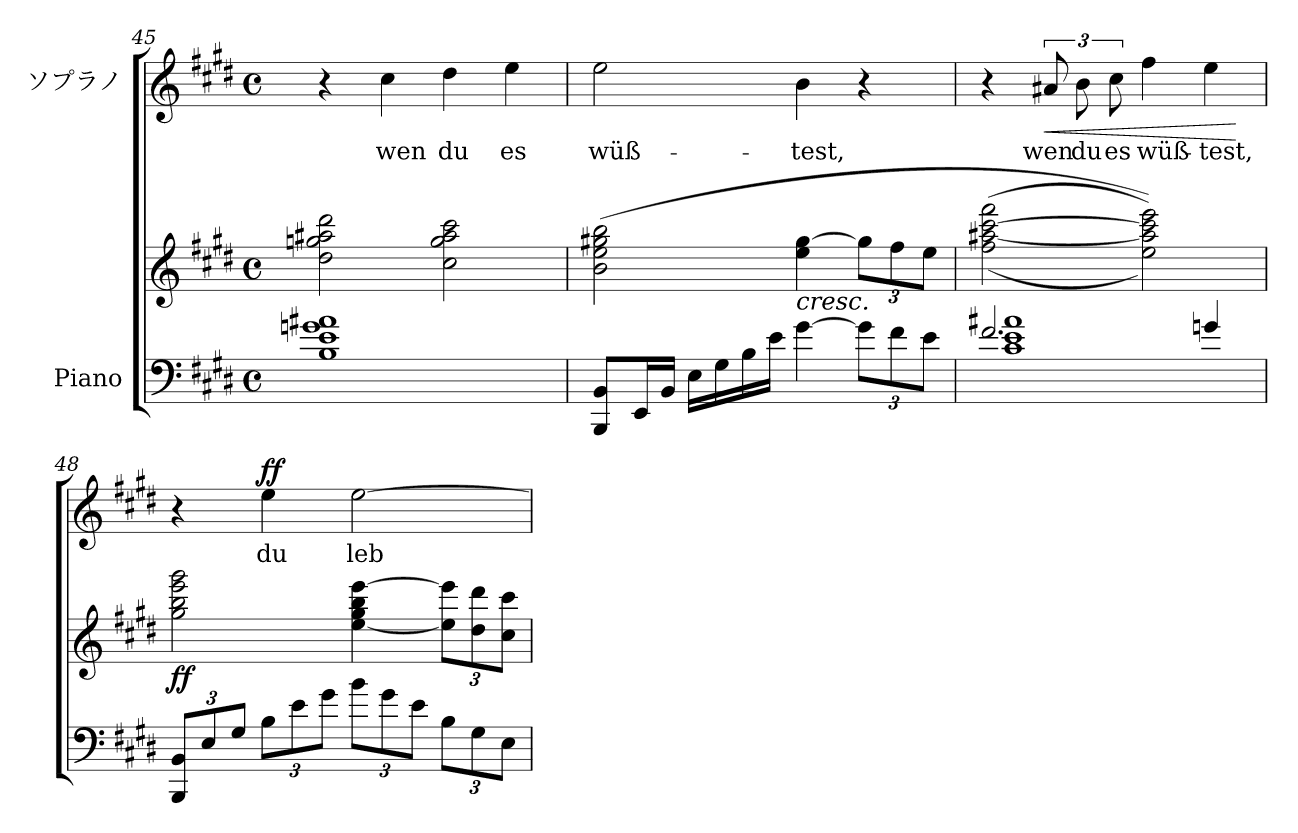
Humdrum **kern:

**kern	**kern	**dynam	**kern	**text	**dynam
*part2	*part2	*part2	*part1	*part1	*part1
*staff3	*staff2	*staff2/3	*staff1	*staff1	*staff1
*I"Piano	*	*	*I"ソプラノ	*	*
!!LO:LB:g=z
*clefF4	*clefG2	*	*clefG2	*	*
*k[f#c#g#d#]	*k[f#c#g#d#]	*	*k[f#c#g#d#]	*	*
*M4/4	*M4/4	*	*M4/4	*	*
*met(c)	*met(c)	*	*met(c)	*	*
=45	=45	=45	=45	=45	=45
1B 1e 1gn 1a#X	2dd#\ 2ggn\ 2aa#X\ 2ddd#\	.	4r	.	.
!	!	!	!	!LO:LY:b	!
.	.	.	4cc#\	wen	.
!	!	!	!	!LO:LY:b	!
.	2cc#\ 2gg\ 2aa#\ 2ccc#\	.	4dd#\	du	.
!	!	!	!	!LO:LY:b	!
.	.	.	4ee\	es	.
=46	=46	=46	=46	=46	=46
!	!	!	!	!LO:LY:b	!
8BBB/ 8BB/L	(>2b\ 2ee\ 2gg#X\ 2bb\	.	2ee\	wüß-	.
16EE/L	.	.	.	.	.
16BB/JJ	.	.	.	.	.
16E\LL	.	.	.	.	.
16G#\	.	.	.	.	.
16B\	.	.	.	.	.
16e\JJ	.	.	.	.	.
!	!LO:TX:b:i:t=cresc.	!	!	!	!
!	!	!	!	!LO:LY:b	!
[4g#\	4ee\ [4gg#\	.	4b\	-test,	.
*Xbrackettup	*Xbrackettup	*	*	*	*
12g#\L]	12gg#\L]	.	4r	.	.
12f#\	12ff#\	.	.	.	.
12e\J	12ee\J	.	.	.	.
=47	=47	=47	=47	=47	=47
*	*	*	*MM110	*	*
*^	*	*	*	*	*
2.f#/	1c# 1e 1a#X	(<(>2ff#\ [2aa#X\ [2ccc#\ 2fff#\	.	4r	.	.
!	!	!	!	!	!LO:LY:b	!LO:HP:b
.	.	.	.	12a#X/	wen	<
!	!	!	!	!	!LO:LY:b	!
.	.	.	.	12b\	du	.
!	!	!	!	!	!LO:LY:b	!
.	.	.	.	12cc#\	es	.
*	*	*	*	*MM105	*	*
!	!	!	!	!	!LO:LY:b	!
.	.	2ee\ 2aa#\] 2ccc#\] 2eee\)))	.	4ff#\	wüß-	.
*	*	*	*	*MM100	*	*
!	!	!	!	!	!LO:LY:b	!
4gn/	.	.	.	4ee\	-test,	.
*v	*v	*	*	*	*	*
.	.	.	.	.	[
=48	=48	=48	=48	=48	=48
*	*	*	*MM110	*	*
!	!	!LO:DY:b	!	!	!
12BBB/ 12BB/L	2gg#\ 2bb\ 2eee\ 2ggg#\	ff	4r	.	.
12E/	.	.	.	.	.
12G#/J	.	.	.	.	.
!	!	!	!	!LO:LY:b	!LO:DY:b
12B\L	.	.	4ee\	du	ff
12e\	.	.	.	.	.
12g#\J	.	.	.	.	.
!	!	!	!	!LO:LY:b	!
12b\L	[4ee\ 4gg#\ 4bb\ [4eee\	.	[2ee\	leb-	.
12g#\	.	.	.	.	.
12e\J	.	.	.	.	.
12B\L	12ee\] 12eee\]L	.	.	.	.
12G#\	12dd#\ 12ddd#\	.	.	.	.
12E\J	12cc#\ 12ccc#\J	.	.	.	.
=	=	=	=	=	=
*-	*-	*-	*-	*-	*-
